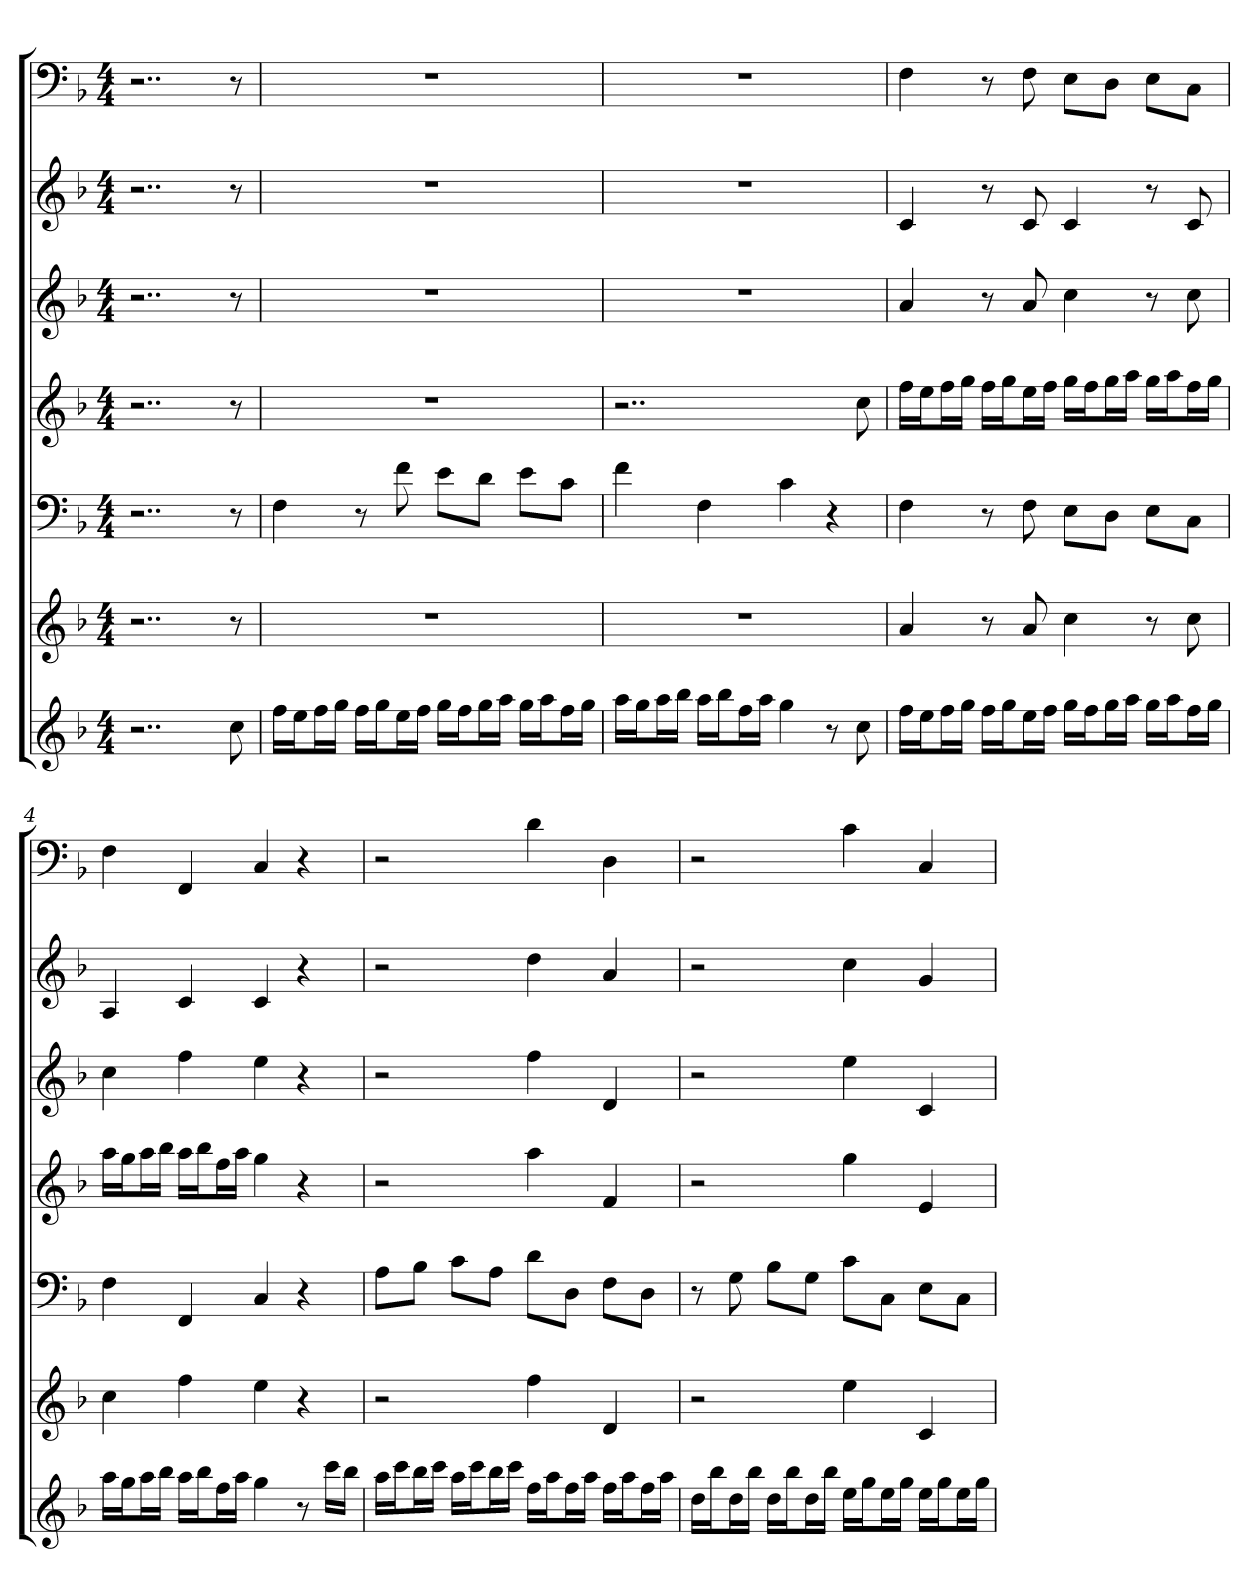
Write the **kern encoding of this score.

**kern	**kern	**kern	**kern	**kern	**kern	**kern
*part7	*part6	*part5	*part4	*part3	*part2	*part1
*staff7	*staff6	*staff5	*staff4	*staff3	*staff2	*staff1
*k[b-]	*k[b-]	*k[b-]	*k[b-]	*k[b-]	*k[b-]	*k[b-]
*F:	*F:	*F:	*F:	*F:	*F:	*F:
*M4/4	*M4/4	*M4/4	*M4/4	*M4/4	*M4/4	*M4/4
=	=	=	=	=	=	=
2..r	2..r	2..r	2..r	2..r	2..r	2..r
8cc	8r	8r	8r	8r	8r	8r
=1	=1	=1	=1	=1	=1	=1
16ffLL	1r	4F	1r	1r	1r	1r
16eeJ	.	.	.	.	.	.
16ffL	.	.	.	.	.	.
16ggJJ	.	.	.	.	.	.
16ffLL	.	8r	.	.	.	.
16ggJ	.	.	.	.	.	.
16eeL	.	8f	.	.	.	.
16ffJJ	.	.	.	.	.	.
16ggLL	.	8eL	.	.	.	.
16ffJ	.	.	.	.	.	.
16ggL	.	8dJ	.	.	.	.
16aaJJ	.	.	.	.	.	.
16ggLL	.	8eL	.	.	.	.
16aaJ	.	.	.	.	.	.
16ffL	.	8cJ	.	.	.	.
16ggJJ	.	.	.	.	.	.
=2	=2	=2	=2	=2	=2	=2
16aaLL	1r	4f	2..r	1r	1r	1r
16ggJ	.	.	.	.	.	.
16aaL	.	.	.	.	.	.
16bb-JJ	.	.	.	.	.	.
16aaLL	.	4F	.	.	.	.
16bb-J	.	.	.	.	.	.
16ffL	.	.	.	.	.	.
16aaJJ	.	.	.	.	.	.
4gg	.	4c	.	.	.	.
8r	.	4r	.	.	.	.
8cc	.	.	8cc	.	.	.
=3	=3	=3	=3	=3	=3	=3
16ffLL	4a	4F	16ffLL	4a	4c	4F
16eeJ	.	.	16eeJ	.	.	.
16ffL	.	.	16ffL	.	.	.
16ggJJ	.	.	16ggJJ	.	.	.
16ffLL	8r	8r	16ffLL	8r	8r	8r
16ggJ	.	.	16ggJ	.	.	.
16eeL	8a	8F	16eeL	8a	8c	8F
16ffJJ	.	.	16ffJJ	.	.	.
16ggLL	4cc	8EL	16ggLL	4cc	4c	8EL
16ffJ	.	.	16ffJ	.	.	.
16ggL	.	8DJ	16ggL	.	.	8DJ
16aaJJ	.	.	16aaJJ	.	.	.
16ggLL	8r	8EL	16ggLL	8r	8r	8EL
16aaJ	.	.	16aaJ	.	.	.
16ffL	8cc	8CJ	16ffL	8cc	8c	8CJ
16ggJJ	.	.	16ggJJ	.	.	.
=4	=4	=4	=4	=4	=4	=4
16aaLL	4cc	4F	16aaLL	4cc	4A	4F
16ggJ	.	.	16ggJ	.	.	.
16aaL	.	.	16aaL	.	.	.
16bb-JJ	.	.	16bb-JJ	.	.	.
16aaLL	4ff	4FF	16aaLL	4ff	4c	4FF
16bb-J	.	.	16bb-J	.	.	.
16ffL	.	.	16ffL	.	.	.
16aaJJ	.	.	16aaJJ	.	.	.
4gg	4ee	4C	4gg	4ee	4c	4C
8r	4r	4r	4r	4r	4r	4r
16cccLL	.	.	.	.	.	.
16bb-JJ	.	.	.	.	.	.
=5	=5	=5	=5	=5	=5	=5
16aaLL	2r	8AL	2r	2r	2r	2r
16cccJ	.	.	.	.	.	.
16bb-L	.	8B-J	.	.	.	.
16cccJJ	.	.	.	.	.	.
16aaLL	.	8cL	.	.	.	.
16cccJ	.	.	.	.	.	.
16bb-L	.	8AJ	.	.	.	.
16cccJJ	.	.	.	.	.	.
16ffLL	4ff	8dL	4aa	4ff	4dd	4d
16aaJ	.	.	.	.	.	.
16ffL	.	8DJ	.	.	.	.
16aaJJ	.	.	.	.	.	.
16ffLL	4d	8FL	4f	4d	4a	4D
16aaJ	.	.	.	.	.	.
16ffL	.	8DJ	.	.	.	.
16aaJJ	.	.	.	.	.	.
=6	=6	=6	=6	=6	=6	=6
16ddLL	2r	8r	2r	2r	2r	2r
16bb-J	.	.	.	.	.	.
16ddL	.	8G	.	.	.	.
16bb-JJ	.	.	.	.	.	.
16ddLL	.	8B-L	.	.	.	.
16bb-J	.	.	.	.	.	.
16ddL	.	8GJ	.	.	.	.
16bb-JJ	.	.	.	.	.	.
16eeLL	4ee	8cL	4gg	4ee	4cc	4c
16ggJ	.	.	.	.	.	.
16eeL	.	8CJ	.	.	.	.
16ggJJ	.	.	.	.	.	.
16eeLL	4c	8EL	4e	4c	4g	4C
16ggJ	.	.	.	.	.	.
16eeL	.	8CJ	.	.	.	.
16ggJJ	.	.	.	.	.	.
=	=	=	=	=	=	=
*-	*-	*-	*-	*-	*-	*-
